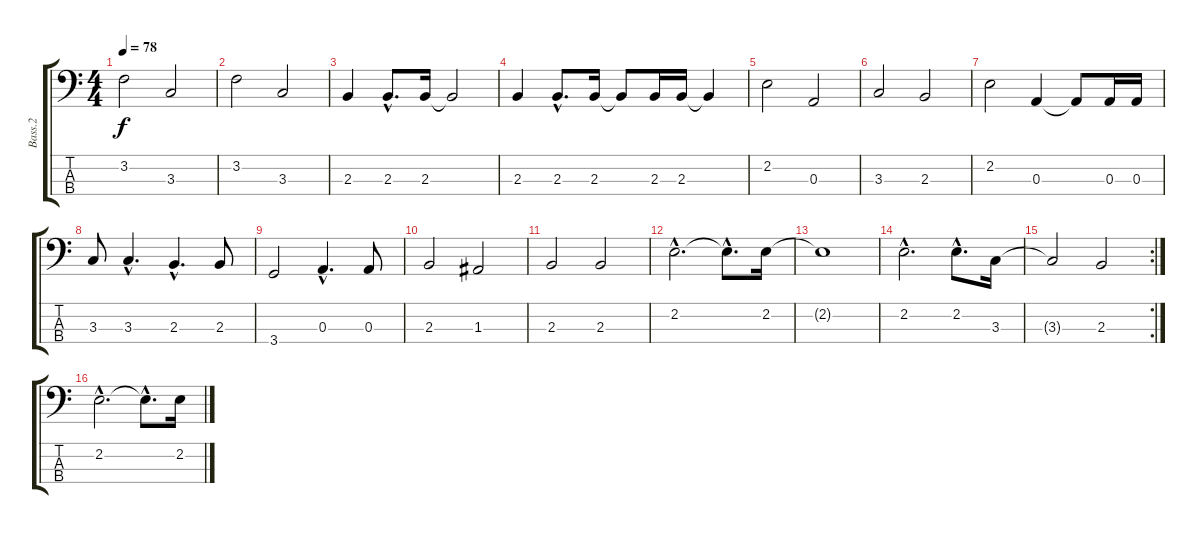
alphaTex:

\track ("Bass.2" "Bass.2") {instrument synthbass2}
\staff {score tabs}
\tuning (G2 D2 A1 E1) {hide}
\ts (4 4)
\tempo 78
\clef f4
\ks c
3.2.2{dy f} 3.3.2 |
3.2.2 3.3.2 |
2.3.4 2.3{hac}.8{d} 2.3.16 2.3{t}.2 |
2.3.4 2.3{hac}.8{d} 2.3.16 2.3{t}.8 2.3.16 2.3.16 2.3{t}.4 |
2.2.2 0.3.2 |
3.3.2 2.3.2 |
2.2.2 0.3.4 0.3{t}.8 0.3.16 0.3.16 |
3.3.8 3.3{hac}.4{d} 2.3{hac}.4{d} 2.3.8 |
3.4.2 0.3{hac}.4{d} 0.3.8 |
2.3.2 1.3.2 |
2.3.2 2.3.2 |
2.2{hac}.2{d} 2.2{hac t}.8{d} 2.2.16 |
2.2{t}.1 |
2.2{hac}.2{d} 2.2{hac}.8{d} 3.3.16 |
\rc 2
3.3{t}.2 2.3.2 |
2.2{hac}.2{d} 2.2{hac t}.8{d} 2.2.16
